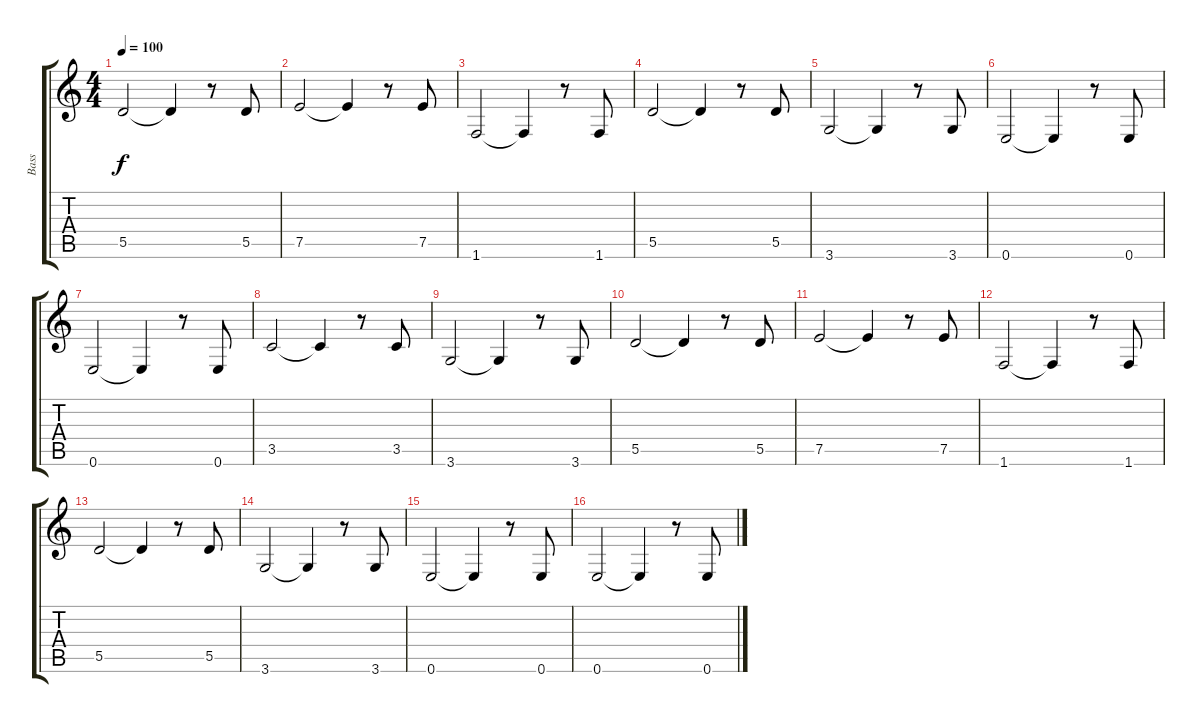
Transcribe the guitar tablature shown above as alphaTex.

\track ("Bass" "Bass") {instrument electricbassfinger}
\staff {score tabs}
\tuning (E4 B3 G3 D3 A2 E2) {hide}
\ts (4 4)
\tempo 100
\clef g2
\ks c
5.5.2{dy f} 5.5{t}.4 r.8 5.5.8 |
7.5.2 7.5{t}.4 r.8 7.5.8 |
1.6.2 1.6{t}.4 r.8 1.6.8 |
5.5.2 5.5{t}.4 r.8 5.5.8 |
3.6.2 3.6{t}.4 r.8 3.6.8 |
0.6.2 0.6{t}.4 r.8 0.6.8 |
0.6.2 0.6{t}.4 r.8 0.6.8 |
3.5.2 3.5{t}.4 r.8 3.5.8 |
3.6.2 3.6{t}.4 r.8 3.6.8 |
5.5.2 5.5{t}.4 r.8 5.5.8 |
7.5.2 7.5{t}.4 r.8 7.5.8 |
1.6.2 1.6{t}.4 r.8 1.6.8 |
5.5.2 5.5{t}.4 r.8 5.5.8 |
3.6.2 3.6{t}.4 r.8 3.6.8 |
0.6.2 0.6{t}.4 r.8 0.6.8 |
0.6.2 0.6{t}.4 r.8 0.6.8
